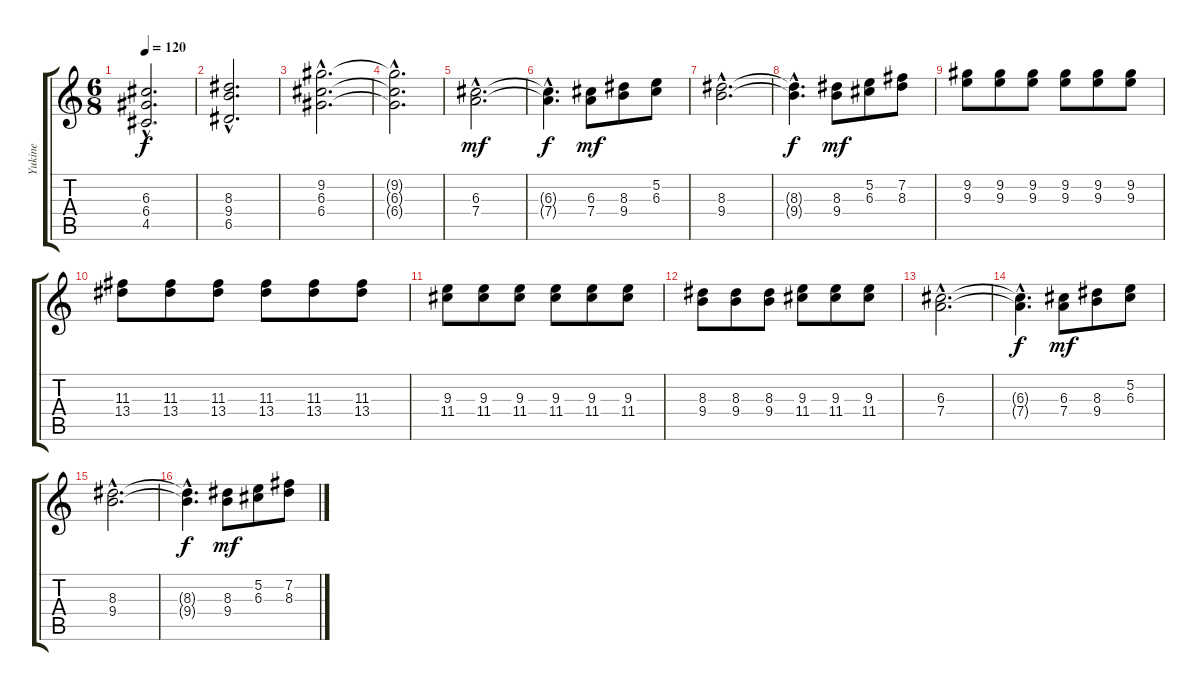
\track ("Yukine" "Yukine") {instrument distortionguitar}
\staff {score tabs}
\tuning (E4 B3 G3 D3 A2 E2) {hide}
\ts (6 8)
\tempo 120
\clef g2
\ks c
(6.3{hac} 6.4{hac} 4.5{hac}).2{d dy f} |
(8.3{hac} 9.4{hac} 6.5{hac}).2{d} |
(9.2{hac} 6.3{hac} 6.4{hac}).2{d} |
(9.2{hac t} 6.3{hac t} 6.4{hac t}).2{d} |
(6.3{hac} 7.4{hac}).2{d dy mf} |
(6.3{hac t} 7.4{hac t}).4{d dy f} (6.3 7.4).8{dy mf} (8.3 9.4).8 (5.2 6.3).8 |
(8.3{hac} 9.4{hac}).2{d} |
(8.3{hac t} 9.4{hac t}).4{d dy f} (8.3 9.4).8{dy mf} (5.2 6.3).8 (7.2 8.3).8 |
(9.2 9.3).8 (9.2 9.3).8 (9.2 9.3).8 (9.2 9.3).8 (9.2 9.3).8 (9.2 9.3).8 |
(11.3 13.4).8 (11.3 13.4).8 (11.3 13.4).8 (11.3 13.4).8 (11.3 13.4).8 (11.3 13.4).8 |
(9.3 11.4).8 (9.3 11.4).8 (9.3 11.4).8 (9.3 11.4).8 (9.3 11.4).8 (9.3 11.4).8 |
(8.3 9.4).8 (8.3 9.4).8 (8.3 9.4).8 (9.3 11.4).8 (9.3 11.4).8 (9.3 11.4).8 |
(6.3{hac} 7.4{hac}).2{d} |
(6.3{hac t} 7.4{hac t}).4{d dy f} (6.3 7.4).8{dy mf} (8.3 9.4).8 (5.2 6.3).8 |
(8.3{hac} 9.4{hac}).2{d} |
(8.3{hac t} 9.4{hac t}).4{d dy f} (8.3 9.4).8{dy mf} (5.2 6.3).8 (7.2 8.3).8
